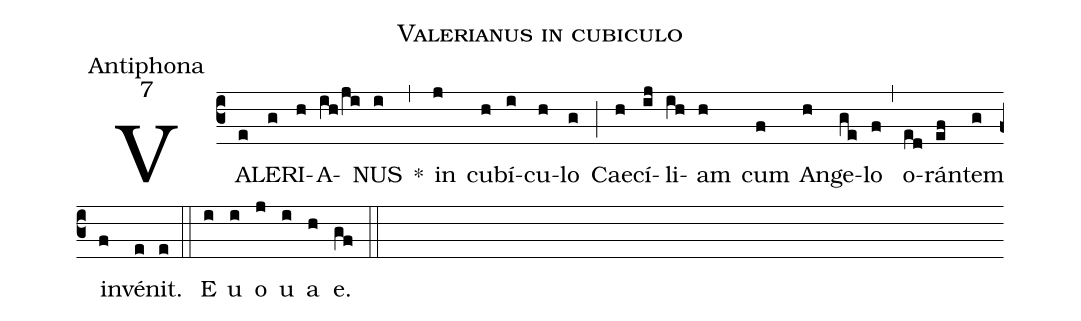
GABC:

name:Valerianus in cubiculo;
office-part:Antiphona;
mode:7;
%%
(c3) VA(e)LE(g)RI(h)A(ih/ji)NUS(i) *(,) in(j) cu(h)bí(i)cu(h)lo(g) (;) Cae(h)cí(ij)li(ih)am(h) cum(f) An(h)ge(ge)lo(f) (,) o(ed)rán(ef)tem(g) in(f)vé(e)nit.(e) (::) E(i) u(i) o(j) u(i) a(h) e.(gf) (::)
